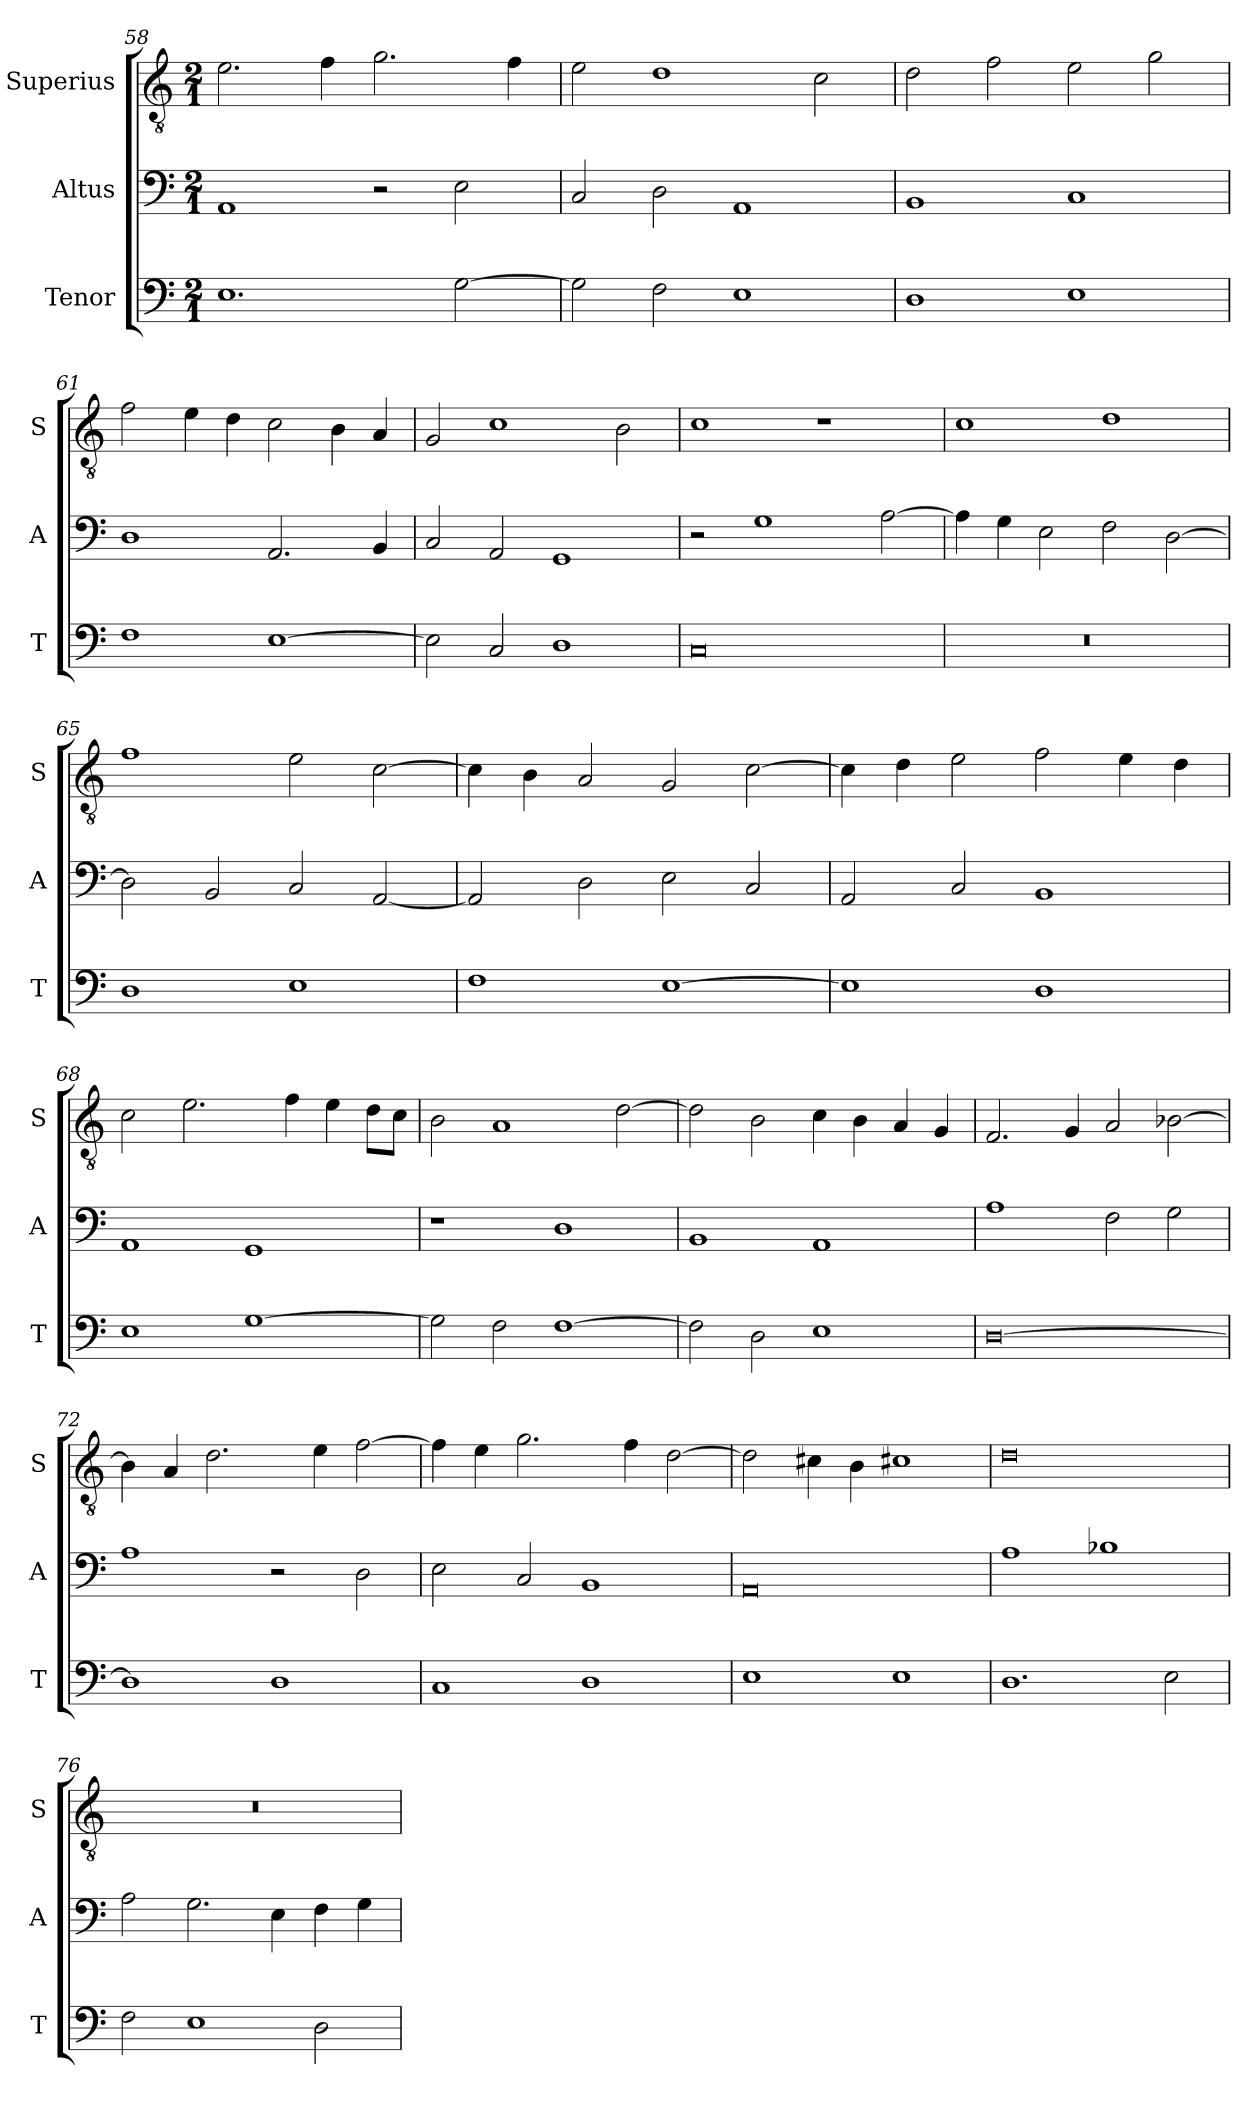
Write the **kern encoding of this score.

**kern	**kern	**kern
*part3	*part2	*part1
*staff3	*staff2	*staff1
*I"Tenor	*I"Altus	*I"Superius
*I'T	*I'A	*I'S
*clefF4	*clefF4	*clefGv2
*k[]	*k[]	*k[]
*M2/1	*M2/1	*M2/1
=58	=58	=58
1.E	1AA	2.e\
.	.	4f\
.	2r	2.g\
[2G\	2E\	.
.	.	4f\
=59	=59	=59
2G\]	2C/	2e\
2F\	2D\	1d
1E	1AA	.
.	.	2c\
=60	=60	=60
1D	1BB	2d\
.	.	2f\
1E	1C	2e\
.	.	2g\
=61	=61	=61
1F	1D	2f\
.	.	4e\
.	.	4d\
[1E	2.AA/	2c\
.	.	4B\
.	4BB/	4A/
=62	=62	=62
2E\]	2C/	2G/
2C/	2AA/	1c
1D	1GG	.
.	.	2B\
=63	=63	=63
0C	2r	1c
.	1G	.
.	.	1r
.	[2A\	.
=64	=64	=64
0r	4A\]	1c
.	4G\	.
.	2E\	.
.	2F\	1d
.	[2D\	.
=65	=65	=65
1D	2D\]	1f
.	2BB/	.
1E	2C/	2e\
.	[2AA/	[2c\
=66	=66	=66
1F	2AA/]	4c\]
.	.	4B\
.	2D\	2A/
[1E	2E\	2G/
.	2C/	[2c\
=67	=67	=67
1E]	2AA/	4c\]
.	.	4d\
.	2C/	2e\
1D	1BB	2f\
.	.	4e\
.	.	4d\
=68	=68	=68
1E	1AA	2c\
.	.	2.e\
[1G	1GG	.
.	.	4f\
.	.	4e\
.	.	8d\L
.	.	8c\J
=69	=69	=69
2G\]	1r	2B\
2F\	.	1A
[1F	1D	.
.	.	[2d\
=70	=70	=70
2F\]	1BB	2d\]
2D\	.	2B\
1E	1AA	4c\
.	.	4B\
.	.	4A/
.	.	4G/
=71	=71	=71
[0D	1A	2.F/
.	.	4G/
.	2F\	2A/
.	2G\	[2B-X\
=72	=72	=72
1D]	1A	4B-\]
.	.	4A/
.	.	2.d\
1D	2r	.
.	.	4e\
.	2D\	[2f\
=73	=73	=73
1C	2E\	4f\]
.	.	4e\
.	2C/	2.g\
1D	1BB	.
.	.	4f\
.	.	[2d\
=74	=74	=74
1E	0AA	2d\]
.	.	4c#X\
.	.	4B\
1E	.	1c#X
=75	=75	=75
1.D	1A	0d
.	1B-X	.
2E\	.	.
=76	=76	=76
2F\	2A\	0r
1E	2.G\	.
.	4E\	.
2D\	4F\	.
.	4G\	.
=	=	=
*-	*-	*-
